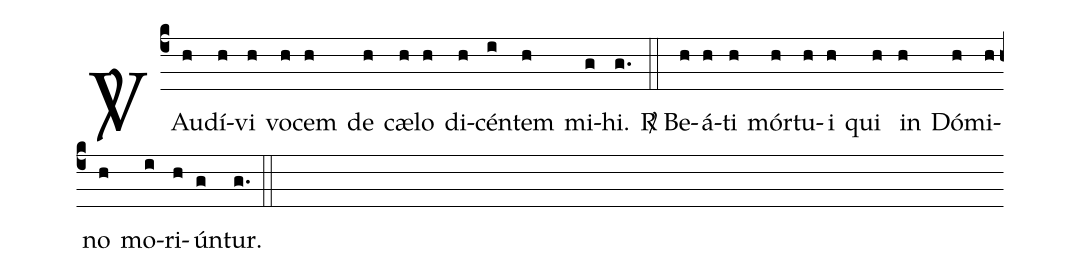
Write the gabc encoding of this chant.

%%
(c4)
<sp>V/</sp> {Au}(h)dí(h)vi(h) vo(h)cem(h) de(h) cæ(h)lo(h) di(h)cén(i)tem(h) mi(g)hi.(g.) (::)
<sp>R/</sp> Be(h)á(h)ti(h) mór(h)tu(h)i(h) qui(h) in(h) Dó(h)mi(h)no(h) mo(i)ri(h)ún(g)tur.(g.) (::)
